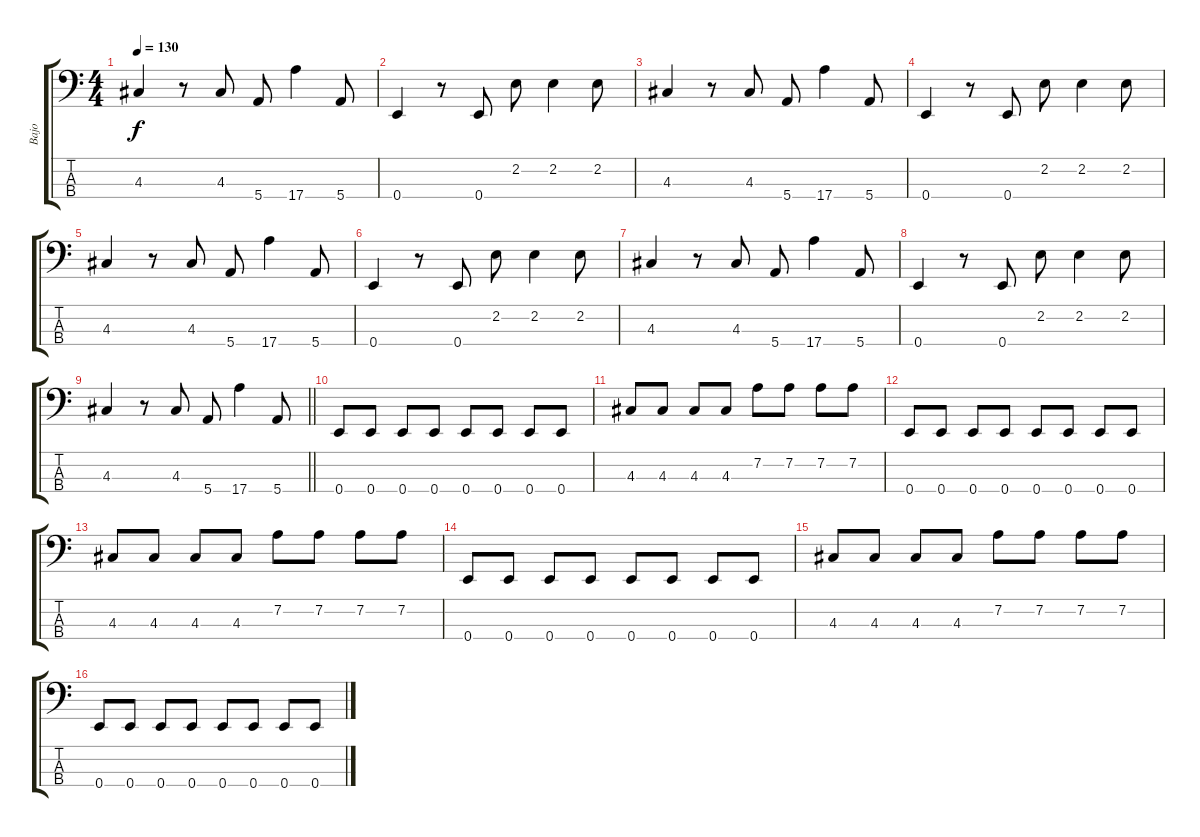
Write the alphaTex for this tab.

\track ("Bajo" "Bajo") {instrument electricbassfinger}
\staff {score tabs}
\tuning (G2 D2 A1 E1) {hide}
\ts (4 4)
\tempo 130
\clef f4
\ks c
4.3.4{dy f} r.8 4.3.8 5.4.8 17.4.4 5.4.8 |
0.4.4 r.8 0.4.8 2.2.8 2.2.4 2.2.8 |
4.3.4 r.8 4.3.8 5.4.8 17.4.4 5.4.8 |
0.4.4 r.8 0.4.8 2.2.8 2.2.4 2.2.8 |
4.3.4 r.8 4.3.8 5.4.8 17.4.4 5.4.8 |
0.4.4 r.8 0.4.8 2.2.8 2.2.4 2.2.8 |
4.3.4 r.8 4.3.8 5.4.8 17.4.4 5.4.8 |
0.4.4 r.8 0.4.8 2.2.8 2.2.4 2.2.8 |
\barLineRight lightlight
4.3.4 r.8 4.3.8 5.4.8 17.4.4 5.4.8 |
0.4.8 0.4.8 0.4.8 0.4.8 0.4.8 0.4.8 0.4.8 0.4.8 |
4.3.8 4.3.8 4.3.8 4.3.8 7.2.8 7.2.8 7.2.8 7.2.8 |
0.4.8 0.4.8 0.4.8 0.4.8 0.4.8 0.4.8 0.4.8 0.4.8 |
4.3.8 4.3.8 4.3.8 4.3.8 7.2.8 7.2.8 7.2.8 7.2.8 |
0.4.8 0.4.8 0.4.8 0.4.8 0.4.8 0.4.8 0.4.8 0.4.8 |
4.3.8 4.3.8 4.3.8 4.3.8 7.2.8 7.2.8 7.2.8 7.2.8 |
0.4.8 0.4.8 0.4.8 0.4.8 0.4.8 0.4.8 0.4.8 0.4.8
